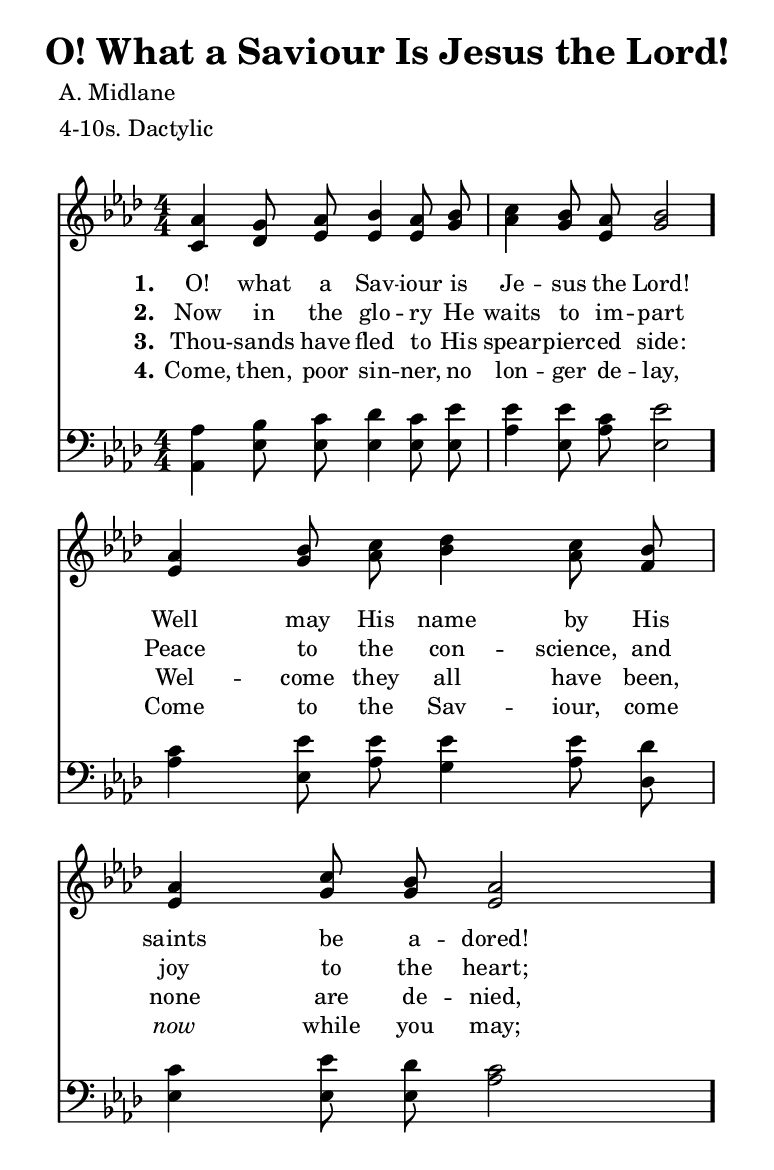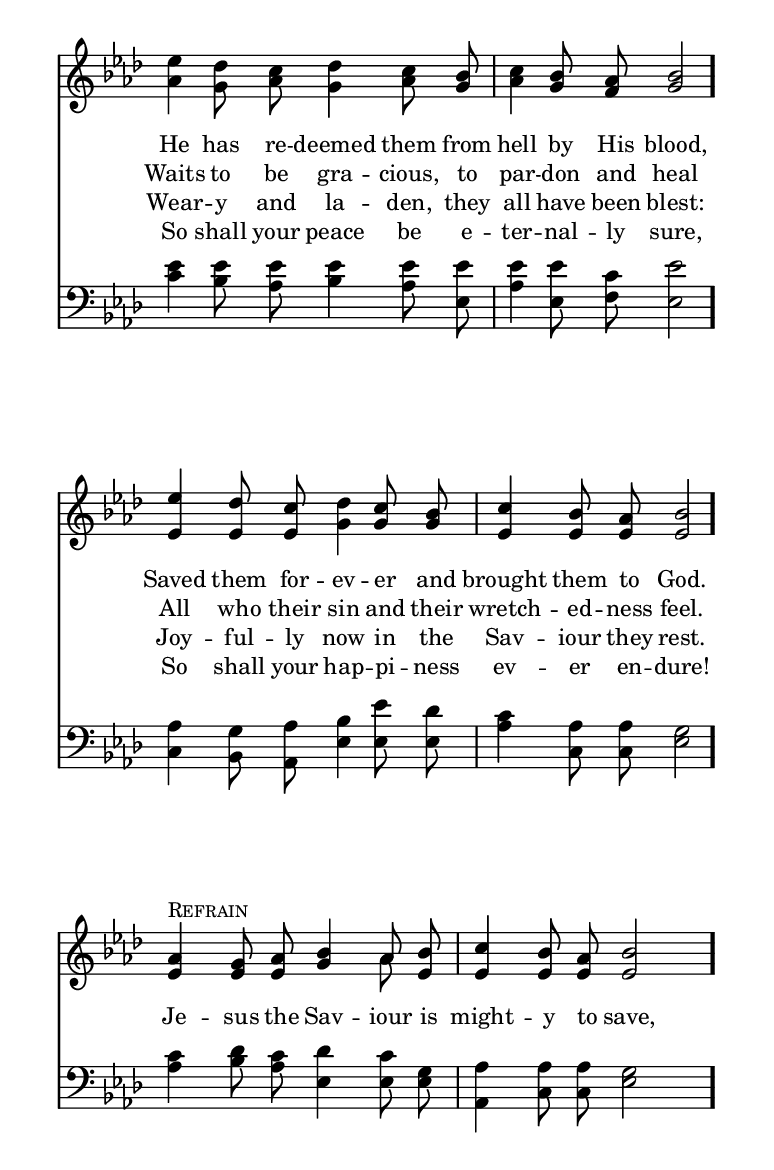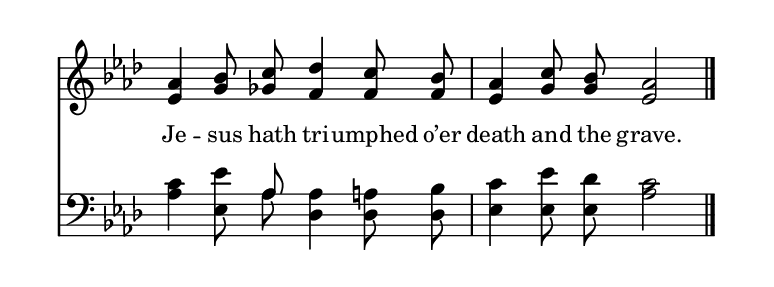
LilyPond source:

\include "common/global.ily"
\paper {
  \include "common/paper.ily"
}

\header{
  hymnnumber = "28"
  title = "O! What a Saviour Is Jesus the Lord!"
  tunename = "Joyfully"
  meter = "4-10s. Dactylic"
  poet = "A. Midlane"
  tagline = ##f
}

% for fermata in MIDI
ta = { \tempo 4=72 }
tb = { \tempo 4=36 }

patternA = { c4 c8 c8 c4 c8 c8 | c4 c8 c8 c2 }

global = {
  \include "common/overrides.ily"
  \override Staff.TimeSignature.style = #'numbered
  \time 4/4
  \override Score.MetronomeMark.transparent = ##t % hide all fermata changes too
  \ta
  \key aes \major
  %\partial 4
  \autoBeamOff
}

notesSoprano = {
\global
\relative c'' {

  \changePitch \patternA { aes g aes bes aes bes | c bes aes bes }
  \changePitch \patternA { aes bes c des c bes   | aes c bes aes }
  \changePitch \patternA { ees' des c des c bes  | c bes aes bes }
  \changePitch \patternA { ees des c des c bes   | c bes aes bes }

  << s^\markup { \small \caps "Refrain" }
  \changePitch \patternA { aes g aes bes aes bes | c bes aes bes } >>
  \changePitch \patternA { aes bes c des c bes   | aes c bes aes }

  \bar "|."

}
}

notesAlto = {
\global
\relative e' {

  \changePitch \patternA { c des ees ees ees g   | aes g ees g     }
  \changePitch \patternA { ees g aes bes aes f   | ees g g ees     }
  \changePitch \patternA { aes g aes g aes g     | aes g f g       }
  \changePitch \patternA { ees ees ees g g g     | ees ees ees ees }

  \changePitch \patternA { ees ees ees g aes ees | ees ees ees ees }
  \changePitch \patternA { ees g ges f f f       | ees g g ees     }

}
}

notesTenor = {
\global
\relative a {

  \changePitch \patternA { aes bes c des c ees     | ees ees c ees }
  \changePitch \patternA { c ees ees ees ees des   | c ees des c   }
  \changePitch \patternA { ees ees ees ees ees ees | ees ees c ees }
  \changePitch \patternA { aes, g aes bes ees des  | c aes aes g   }

  \changePitch \patternA { c des c des c g         | aes aes aes g }
  \changePitch \patternA { c ees aes, aes a bes    | c ees des c   }

}
}

notesBass = {
\global
\relative f, {

  \changePitch \patternA { aes ees' ees ees ees ees | aes ees aes ees }
  \changePitch \patternA { aes ees aes g aes des,   | ees ees ees aes }
  \changePitch \patternA { c bes aes bes aes ees    | aes ees f ees   }
  \changePitch \patternA { c bes aes ees' ees ees   | aes c, c ees    }

  \changePitch \patternA { aes bes aes ees ees ees  | aes, c c ees    }
  \changePitch \patternA { aes ees aes des, des des | ees ees ees aes }

}
}

Refrain = \lyricmode {

Je -- sus the Sav -- iour is might -- y to save, \bar "."
Je -- sus hath tri -- umphed o’er death and the grave. \bar "."

}

wordsA = \lyricmode {
\set stanza = "1."

O! what a Sav -- iour is Je -- sus the Lord! \bar "."
Well may His name by His saints be a -- dored! \bar "."
He has re -- deemed them from hell by His blood, \bar "."
Saved them for -- ev -- er and brought them to God. \bar "."

}

wordsB = \lyricmode {
\set stanza = "2."

Now in the glo -- ry He waits to im -- part
Peace to the con -- science, and joy to the heart;
Waits to be gra -- cious, to par -- don and heal
All who their sin and their wretch -- ed -- ness feel.

\Refrain

}

wordsC = \lyricmode {
\set stanza = "3."

Thou -- sands have fled to His spear -- pierc -- ed side:
Wel -- come they all have been, none are de -- nied,
Wear -- y and la -- den, they all have been blest:
Joy -- ful -- ly now in the Sav -- iour they rest.

}

wordsD = \lyricmode {
\set stanza = "4."

Come, then, poor sin -- ner, no lon -- ger de -- lay,
Come to the Sav -- iour, come { \italicsOn } now { \italicsOff } while you may;
So shall your peace be e -- ter -- nal -- ly sure,
So shall your hap -- pi -- ness ev -- er en -- dure!

}

\score {
  \context ChoirStaff <<
    \context Staff = upper <<
      \set Staff.autoBeaming = ##f
      \set ChoirStaff.systemStartDelimiter = #'SystemStartBar
      \set ChoirStaff.printPartCombineTexts = ##f
      \partcombine #'(2 . 9) \notesSoprano \notesAlto
      \context NullVoice = sopranos { \voiceOne << \notesSoprano >> }
      \context NullVoice = altos { \voiceTwo << \notesAlto >> }
      \context Lyrics = one   \lyricsto sopranos \wordsA
      \context Lyrics = two   \lyricsto sopranos \wordsB
      \context Lyrics = three \lyricsto sopranos \wordsC
      \context Lyrics = four  \lyricsto sopranos \wordsD
      %\context Lyrics = five  \lyricsto sopranos \wordsE
    >>
    \context Staff = men <<
      \set Staff.autoBeaming = ##f
      \clef bass
      \set ChoirStaff.printPartCombineTexts = ##f
      \partcombine #'(2 . 9) \notesTenor \notesBass
      \context NullVoice = tenors { \voiceOne << \notesTenor >> }
      \context NullVoice = basses { \voiceTwo << \notesBass >> }
    >>
  >>
  \layout {
    \include "common/layout.ily"
  }
  \midi{
    \include "common/midi.ily"
  }
}

\version "2.19.49"  % necessary for upgrading to future LilyPond versions.

% vi:set et ts=2 sw=2 ai nocindent syntax=lilypond:
